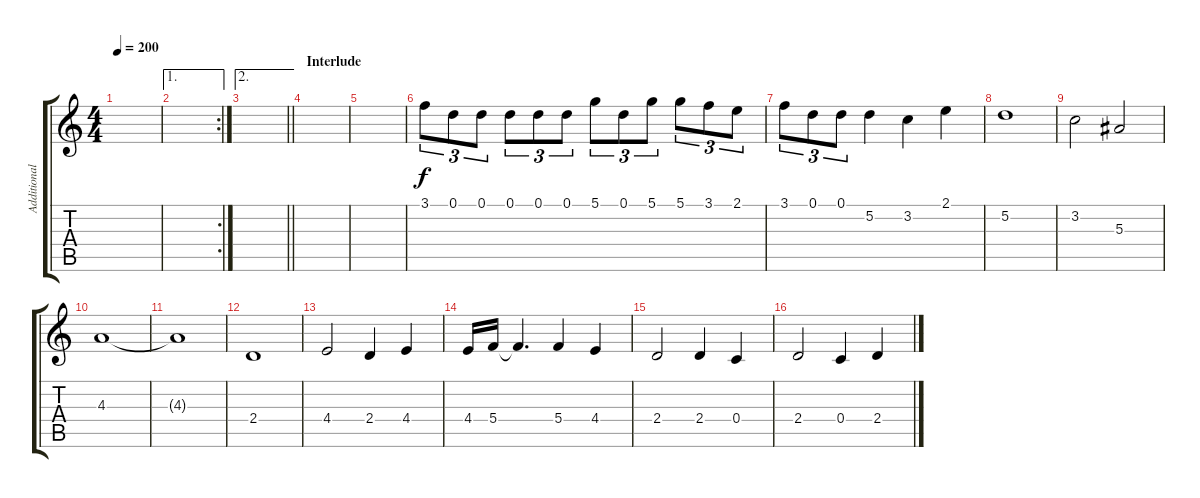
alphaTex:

\track ("Additional Guitar 2" "Additional") {instrument distortionguitar}
\staff {score tabs}
\tuning (D4 A3 F3 C3 G2 D2) {hide}
\ts (4 4)
\tempo 200
\clef g2
\ks c
|
\ae 1
\rc 2
|
\ae 2
\barLineRight lightlight
|
\section ("" "Interlude")
|
|
3.1.8{tu (3 2) volume 13} 0.1.8{tu (3 2)} 0.1.8{tu (3 2)} 0.1.8{tu (3 2)} 0.1.8{tu (3 2)} 0.1.8{tu (3 2)} 5.1.8{tu (3 2)} 0.1.8{tu (3 2)} 5.1.8{tu (3 2)} 5.1.8{tu (3 2)} 3.1.8{tu (3 2)} 2.1.8{tu (3 2)} |
3.1.8{tu (3 2)} 0.1.8{tu (3 2)} 0.1.8{tu (3 2)} 5.2.4 3.2.4 2.1.4 |
5.2.1 |
3.2.2 5.3.2 |
4.3.1 |
4.3{t}.1 |
2.4.1{volume 15} |
4.4.2 2.4.4 4.4.4 |
4.4.16 5.4.16 5.4{t}.4{d} 5.4.4 4.4.4 |
2.4.2 2.4.4 0.4.4 |
2.4.2 0.4.4 2.4.4
